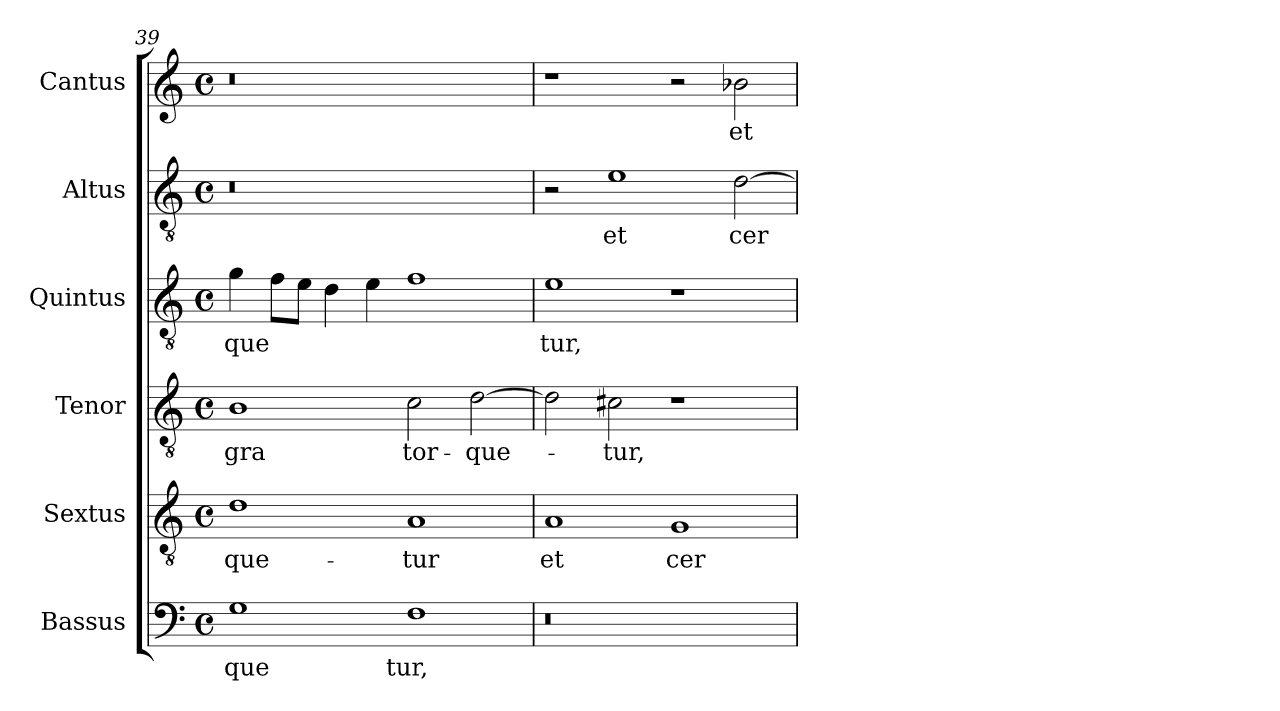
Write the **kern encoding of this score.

**kern	**text	**kern	**text	**kern	**text	**kern	**text	**kern	**text	**kern	**text
*part6	*part6	*part5	*part5	*part4	*part4	*part3	*part3	*part2	*part2	*part1	*part1
*staff6	*staff6	*staff5	*staff5	*staff4	*staff4	*staff3	*staff3	*staff2	*staff2	*staff1	*staff1
*I"Bassus	*	*I"Sextus	*	*I"Tenor	*	*I"Quintus	*	*I"Altus	*	*I"Cantus	*
*clefF4	*	*clefGv2	*	*clefGv2	*	*clefGv2	*	*clefGv2	*	*clefG2	*
*M4/4	*	*M4/4	*	*M4/4	*	*M4/4	*	*M4/4	*	*M4/4	*
*met(c)	*	*met(c)	*	*met(c)	*	*met(c)	*	*met(c)	*	*met(c)	*
=39	=39	=39	=39	=39	=39	=39	=39	=39	=39	=39	=39
!	!LO:LY:b:cj	!	!LO:LY:b:cj	!	!LO:LY:b:cj	!	!LO:LY:b	!	!	!	!
1G	que	1d	-que-	1B	-gra	4g\	que	0r	.	0r	.
.	.	.	.	.	.	8f\L	.	.	.	.	.
.	.	.	.	.	.	8e\J	.	.	.	.	.
.	.	.	.	.	.	4d\	.	.	.	.	.
.	.	.	.	.	.	4e\	.	.	.	.	.
!	!LO:LY:b:cj	!	!LO:LY:b:cj	!	!LO:LY:b:cj	!	!	!	!	!	!
1F	tur,	1A	-tur	2c\	tor-	1f	.	.	.	.	.
!	!	!	!	!	!LO:LY:b	!	!	!	!	!	!
.	.	.	.	[>2d\	-que-	.	.	.	.	.	.
!!LO:LB:g=z
=40	=40	=40	=40	=40	=40	=40	=40	=40	=40	=40	=40
!	!	!	!LO:LY:b:cj	!	!	!	!LO:LY:b:cj	!	!	!	!
0r	.	1A	et	2d\]	.	1e	tur,	2r	.	1r	.
!	!	!	!	!	!LO:LY:b:cj	!	!	!	!LO:LY:b:cj	!	!
.	.	.	.	2c#X\	-tur,	.	.	1e	et	.	.
!	!	!	!LO:LY:b:cj	!	!	!	!	!	!	!	!
.	.	1G	cer-	1r	.	1r	.	.	.	2r	.
!	!	!	!	!	!	!	!	!	!LO:LY:b	!	!LO:LY:b:cj
.	.	.	.	.	.	.	.	[>2d\	cer-	2b-X\	et
=	=	=	=	=	=	=	=	=	=	=	=
*-	*-	*-	*-	*-	*-	*-	*-	*-	*-	*-	*-
